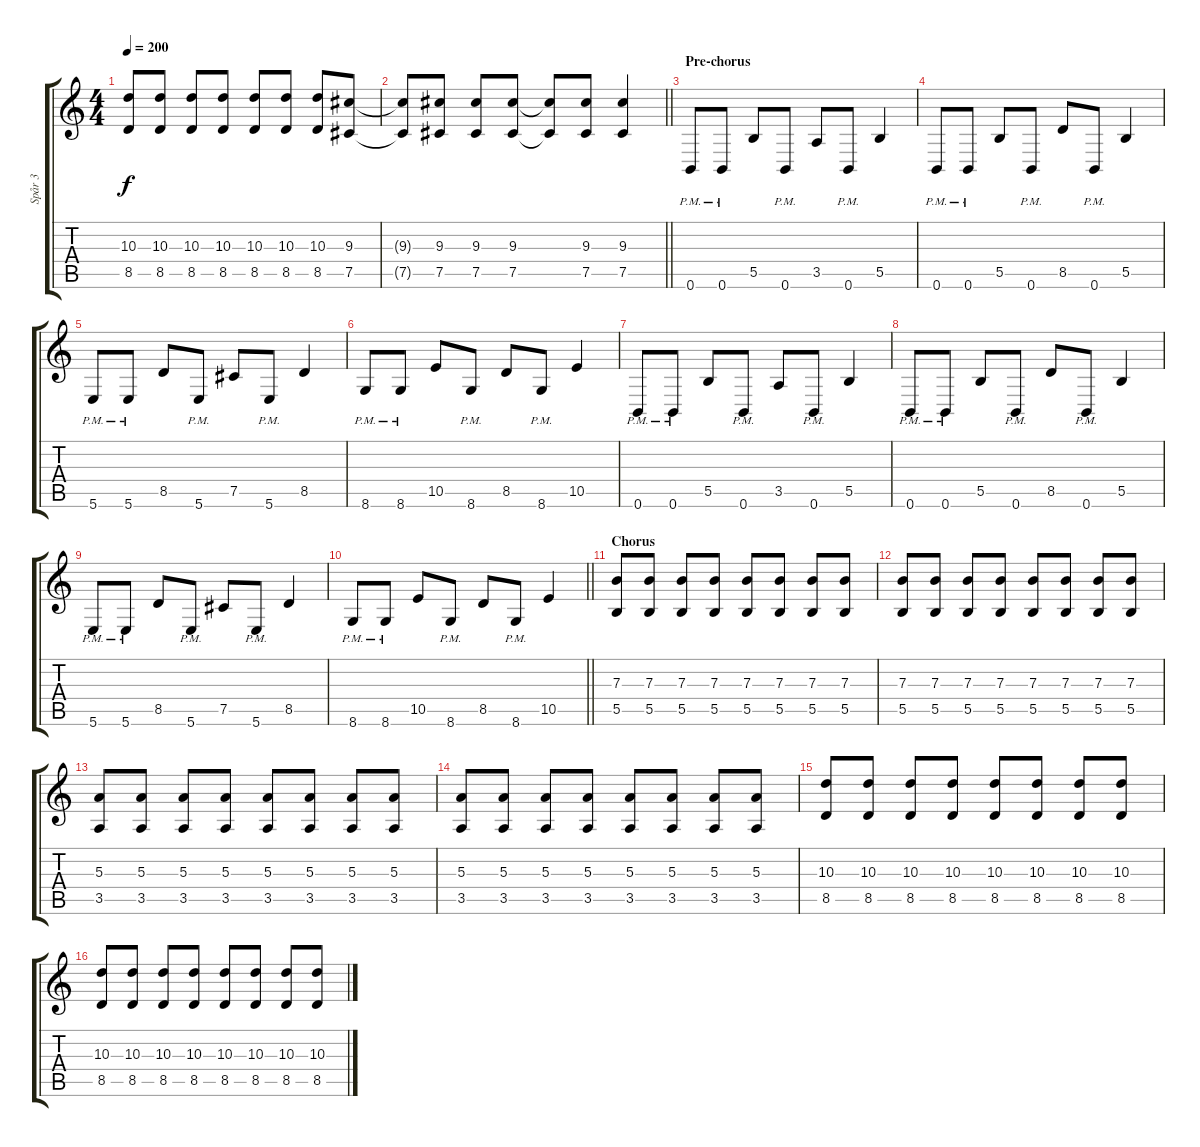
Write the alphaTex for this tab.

\track ("Spår 3" "Spår 3") {instrument distortionguitar}
\staff {score tabs}
\tuning (Db4 Ab3 E3 B2 Gb2 B1) {hide}
\ts (4 4)
\tempo 200
\clef g2
\ks c
(10.3{t} 8.5{t}).8{dy f} (10.3 8.5).8 (10.3 8.5).8 (10.3 8.5).8 (10.3 8.5).8 (10.3 8.5).8 (10.3 8.5).8 (9.3 7.5).8 |
\barLineRight lightlight
(9.3{t} 7.5{t}).8 (9.3 7.5).8 (9.3 7.5).8 (9.3 7.5).8 (9.3{t} 7.5{t}).8 (9.3 7.5).8 (9.3 7.5).4 |
\section ("" "Pre-chorus")
0.6{pm}.8 0.6{pm}.8 5.5.8 0.6{pm}.8 3.5.8 0.6{pm}.8 5.5.4 |
0.6{pm}.8 0.6{pm}.8 5.5.8 0.6{pm}.8 8.5.8 0.6{pm}.8 5.5.4 |
5.6{pm}.8 5.6{pm}.8 8.5.8 5.6{pm}.8 7.5.8 5.6{pm}.8 8.5.4 |
8.6{pm}.8 8.6{pm}.8 10.5.8 8.6{pm}.8 8.5.8 8.6{pm}.8 10.5.4 |
0.6{pm}.8 0.6{pm}.8 5.5.8 0.6{pm}.8 3.5.8 0.6{pm}.8 5.5.4 |
0.6{pm}.8 0.6{pm}.8 5.5.8 0.6{pm}.8 8.5.8 0.6{pm}.8 5.5.4 |
5.6{pm}.8 5.6{pm}.8 8.5.8 5.6{pm}.8 7.5.8 5.6{pm}.8 8.5.4 |
\barLineRight lightlight
8.6{pm}.8 8.6{pm}.8 10.5.8 8.6{pm}.8 8.5.8 8.6{pm}.8 10.5.4 |
\section ("" "Chorus")
(7.3 5.5).8 (7.3 5.5).8 (7.3 5.5).8 (7.3 5.5).8 (7.3 5.5).8 (7.3 5.5).8 (7.3 5.5).8 (7.3 5.5).8 |
(7.3 5.5).8 (7.3 5.5).8 (7.3 5.5).8 (7.3 5.5).8 (7.3 5.5).8 (7.3 5.5).8 (7.3 5.5).8 (7.3 5.5).8 |
(5.3 3.5).8 (5.3 3.5).8 (5.3 3.5).8 (5.3 3.5).8 (5.3 3.5).8 (5.3 3.5).8 (5.3 3.5).8 (5.3 3.5).8 |
(5.3 3.5).8 (5.3 3.5).8 (5.3 3.5).8 (5.3 3.5).8 (5.3 3.5).8 (5.3 3.5).8 (5.3 3.5).8 (5.3 3.5).8 |
(10.3 8.5).8 (10.3 8.5).8 (10.3 8.5).8 (10.3 8.5).8 (10.3 8.5).8 (10.3 8.5).8 (10.3 8.5).8 (10.3 8.5).8 |
(10.3 8.5).8 (10.3 8.5).8 (10.3 8.5).8 (10.3 8.5).8 (10.3 8.5).8 (10.3 8.5).8 (10.3 8.5).8 (10.3 8.5).8
